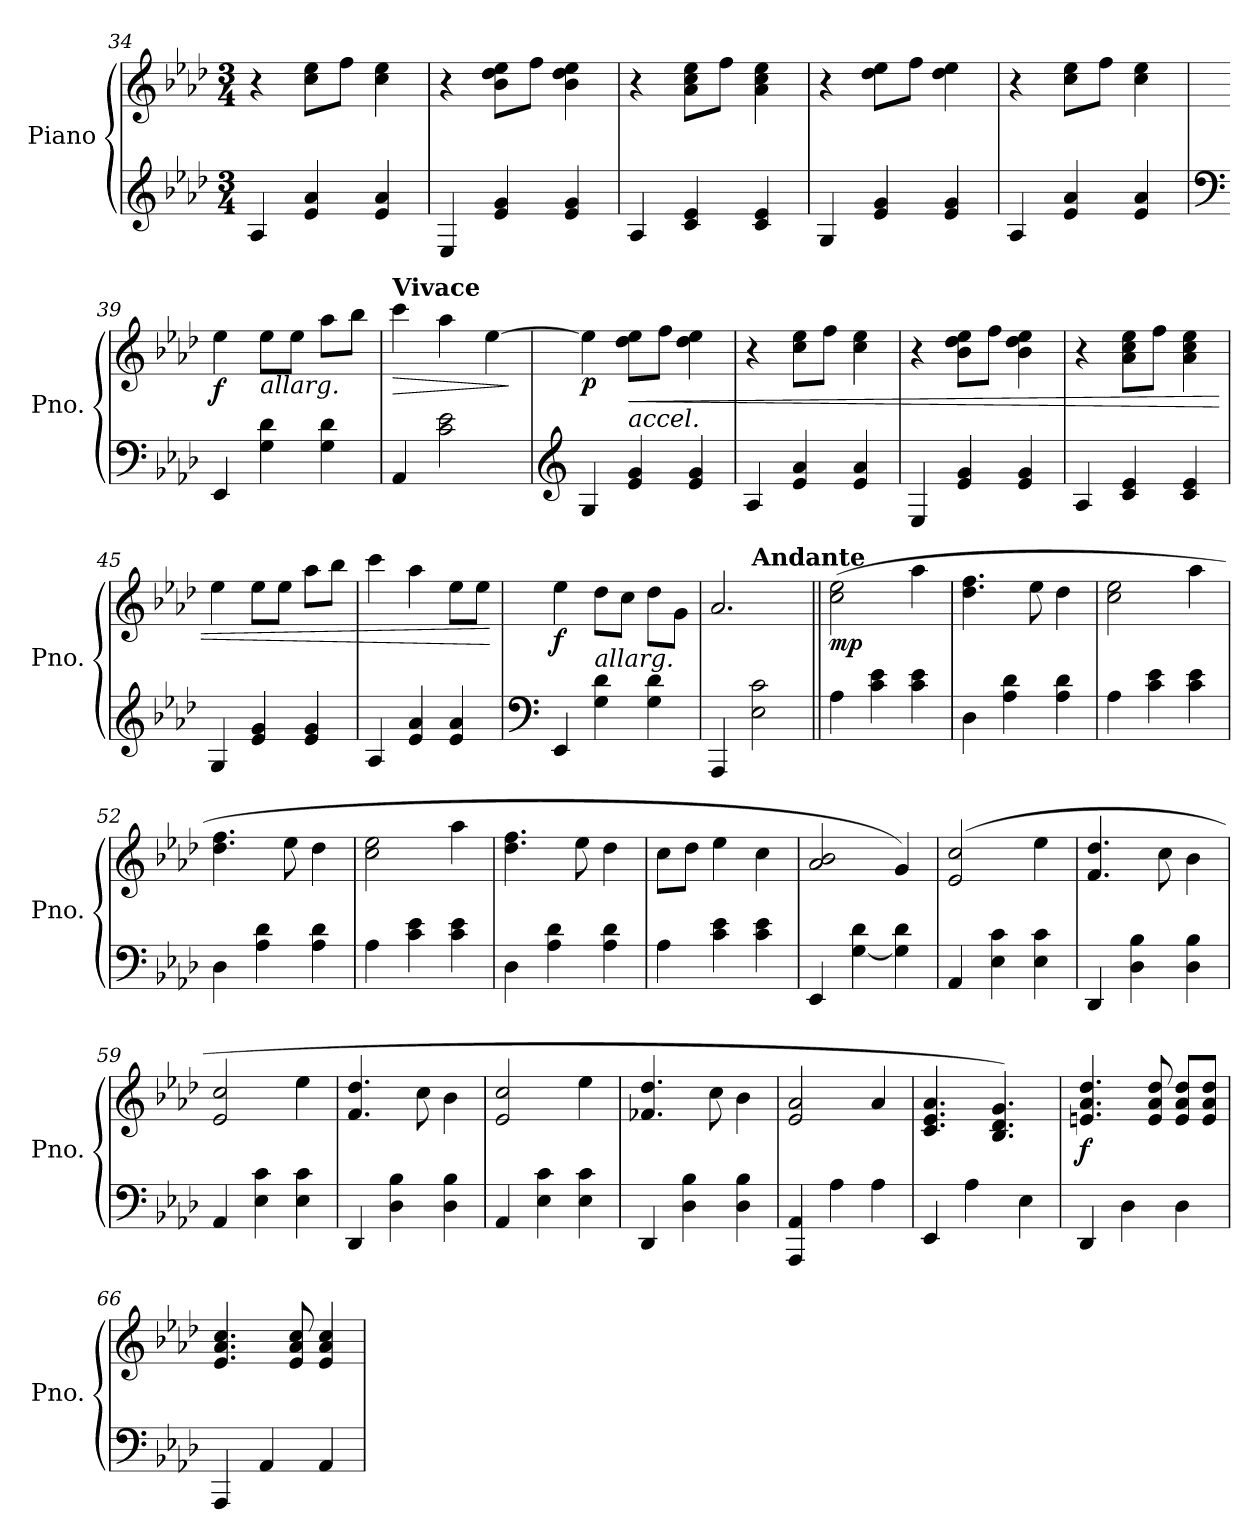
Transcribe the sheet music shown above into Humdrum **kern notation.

**kern	**kern	**dynam
*part1	*part1	*part1
*staff2	*staff1	*staff1/2
*I"Piano	*	*
*I'Pno.	*	*
*clefG2	*clefG2	*
*k[b-e-a-d-]	*k[b-e-a-d-]	*
*M3/4	*M3/4	*
=34	=34	=34
4A-/	4r	.
4e-/ 4a-/	8cc\ 8ee-\L	.
.	8ff\J	.
4e-/ 4a-/	4cc\ 4ee-\	.
=35	=35	=35
4E-/	4r	.
4e-/ 4g/	8b-\ 8dd-\ 8ee-\L	.
.	8ff\J	.
4e-/ 4g/	4b-\ 4dd-\ 4ee-\	.
=36	=36	=36
4A-/	4r	.
4c/ 4e-/	8a-\ 8cc\ 8ee-\L	.
.	8ff\J	.
4c/ 4e-/	4a-\ 4cc\ 4ee-\	.
=37	=37	=37
4G/	4r	.
4e-/ 4g/	8dd-\ 8ee-\L	.
.	8ff\J	.
4e-/ 4g/	4dd-\ 4ee-\	.
=38	=38	=38
4A-/	4r	.
4e-/ 4a-/	8cc\ 8ee-\L	.
.	8ff\J	.
4e-/ 4a-/	4cc\ 4ee-\	.
!!LO:PB:g=z
=39	=39	=39
*clefF4	*	*
!	!	!LO:DY:b
4EE-/	4ee-\	f
!	!LO:TX:b:i:t=allarg.	!
4G\ 4d-\	8ee-\L	.
.	8ee-\J	.
4G\ 4d-\	8aa-\L	.
.	8bb-\J	.
=40	=40	=40
!	!LO:TX:a:B:t=Vivace	!
!	!	!LO:HP:b
4AA-/	4ccc\	>
2c\ 2e-\	4aa-\	.
.	[4ee-\	.
.	.	]
=41	=41	=41
*clefG2	*	*
*	*MM224	*
!	!	!LO:DY:b
4G/	4ee-\]	p
!	!LO:TX:b:i:t=accel.	!
!	!	!LO:HP:b
4e-/ 4g/	8dd-\ 8ee-\L	<
.	8ff\J	.
4e-/ 4g/	4dd-\ 4ee-\	.
=42	=42	=42
4A-/	4r	.
4e-/ 4a-/	8cc\ 8ee-\L	.
.	8ff\J	.
4e-/ 4a-/	4cc\ 4ee-\	.
=43	=43	=43
4E-/	4r	.
4e-/ 4g/	8b-\ 8dd-\ 8ee-\L	.
.	8ff\J	.
4e-/ 4g/	4b-\ 4dd-\ 4ee-\	.
=44	=44	=44
4A-/	4r	.
4c/ 4e-/	8a-\ 8cc\ 8ee-\L	.
.	8ff\J	.
4c/ 4e-/	4a-\ 4cc\ 4ee-\	.
=45	=45	=45
4G/	4ee-\	.
4e-/ 4g/	8ee-\L	.
.	8ee-\J	.
4e-/ 4g/	8aa-\L	.
.	8bb-\J	.
=46	=46	=46
4A-/	4ccc\	.
4e-/ 4a-/	4aa-\	.
4e-/ 4a-/	8ee-\L	.
.	8ee-\J	.
.	.	[
!!LO:LB:g=z
=47	=47	=47
*clefF4	*	*
!	!	!LO:DY:b
4EE-/	4ee-\	f
!	!LO:TX:b:i:t=allarg.	!
4G\ 4d-\	8dd-\L	.
.	8cc\J	.
4G\ 4d-\	8dd-\L	.
.	8g\J	.
=48	=48	=48
!	!LO:TX:a:B:t=Vivace	!
*	*^	*
4AAA-/	2.a-/	4ryy	.
!	!	!LO:TX:a:B:t=Andante	!
2E-\ 2c\	.	2ryy	.
*	*v	*v	*
=49||	=49||	=49||
*	*MM184	*
*	*^	*
!	!LO:TX:a:B:t=Più moderato	!	!
!	!	!	!LO:DY:b
*	*v	*v	*
4A-\	(>2cc\ 2ee-\	mp
4c\ 4e-\	.	.
4c\ 4e-\	4aa-\	.
=50	=50	=50
4D-\	4.dd-\ 4.ff\	.
4A-\ 4d-\	.	.
.	8ee-\	.
4A-\ 4d-\	4dd-\	.
=51	=51	=51
4A-\	2cc\ 2ee-\	.
4c\ 4e-\	.	.
4c\ 4e-\	4aa-\	.
=52	=52	=52
4D-\	4.dd-\ 4.ff\	.
4A-\ 4d-\	.	.
.	8ee-\	.
4A-\ 4d-\	4dd-\	.
=53	=53	=53
4A-\	2cc\ 2ee-\	.
4c\ 4e-\	.	.
4c\ 4e-\	4aa-\	.
=54	=54	=54
4D-\	4.dd-\ 4.ff\	.
4A-\ 4d-\	.	.
.	8ee-\	.
4A-\ 4d-\	4dd-\	.
=55	=55	=55
4A-\	8cc\L	.
.	8dd-\J	.
4c\ 4e-\	4ee-\	.
4c\ 4e-\	4cc\	.
=56	=56	=56
4EE-/	2a-/ 2b-/	.
[4G\ 4d-\	.	.
4G\] 4d-\	4g/)	.
!!LO:LB:g=z
=57	=57	=57
4AA-/	(>2e-/ 2cc/	.
4E-\ 4c\	.	.
4E-\ 4c\	4ee-\	.
=58	=58	=58
4DD-/	4.f/ 4.dd-/	.
4D-\ 4B-\	.	.
.	8cc\	.
4D-\ 4B-\	4b-\	.
=59	=59	=59
4AA-/	2e-/ 2cc/	.
4E-\ 4c\	.	.
4E-\ 4c\	4ee-\	.
=60	=60	=60
4DD-/	4.f/ 4.dd-/	.
4D-\ 4B-\	.	.
.	8cc\	.
4D-\ 4B-\	4b-\	.
=61	=61	=61
4AA-/	2e-/ 2cc/	.
4E-\ 4c\	.	.
4E-\ 4c\	4ee-\	.
=62	=62	=62
4DD-/	4.f-X/ 4.dd-/	.
4D-\ 4B-\	.	.
.	8cc\	.
4D-\ 4B-\	4b-\	.
=63	=63	=63
4AAA-/ 4AA-/	2e-/ 2a-/	.
4A-\	.	.
4A-\	4a-/	.
=64	=64	=64
4EE-/	4.c/ 4.e-/ 4.a-/	.
4A-\	.	.
.	4.B-/ 4.d-/ 4.g/)	.
4E-\	.	.
=65	=65	=65
!	!	!LO:DY:b
4DD-/	4.en/ 4.a-/ 4.dd-/	f
4D-\	.	.
.	8e/ 8a-/ 8dd-/	.
4D-\	8e/ 8a-/ 8dd-/L	.
.	8e/ 8a-/ 8dd-/J	.
=66	=66	=66
4AAA-/	4.e-/ 4.a-/ 4.cc/	.
4AA-/	.	.
.	8e-/ 8a-/ 8cc/	.
4AA-/	4e-/ 4a-/ 4cc/	.
=	=	=
*-	*-	*-
